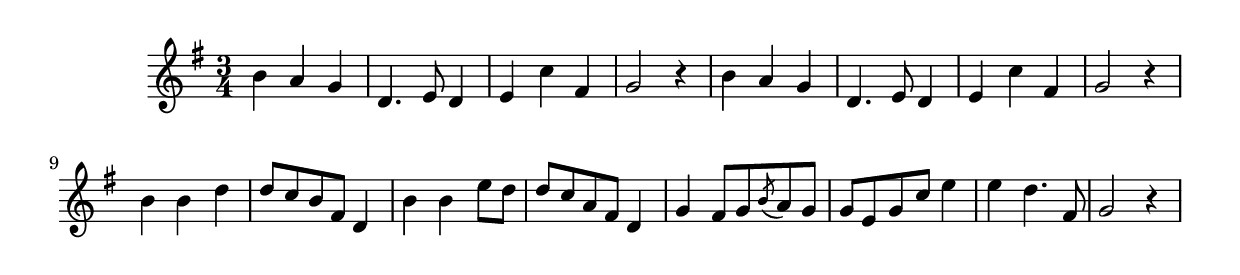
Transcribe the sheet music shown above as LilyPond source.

\version "2.19.49"
%{\header {
  title = "Kathleen Aroon"
  composer = "Franz Abt"
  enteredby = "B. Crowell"
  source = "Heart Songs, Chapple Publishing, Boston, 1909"
}%}
\score{{\key g \major
\time 3/4
%{\tempo 4=115
%}\relative c'' {
  b4 a g | d4. e8 d4 | e c' fis, | g2 r4 | b a g |
  d4. e8 d4 | e c' fis, | g2 r4 | b b d | d8 c b fis d4 |
  b'4 b e8 d | d c a fis d4 | g4 fis8 g \acciaccatura { b8 } a g | g e g c e4 | e4 d4. fis,8 | g2 r4
}

}}